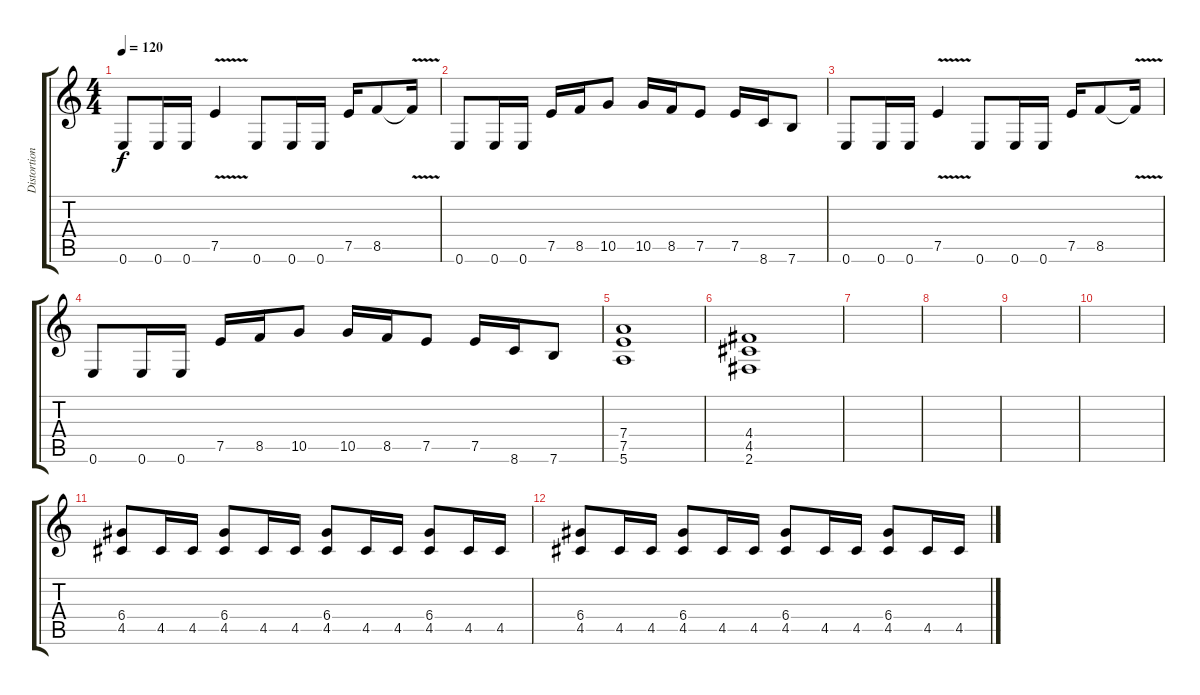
\track ("Distortion Guitar 1" "Distortion") {instrument distortionguitar}
\staff {score tabs}
\tuning (E4 B3 G3 D3 A2 E2) {hide}
\ts (4 4)
\tempo 120
\clef g2
\ks c
0.6.8{dy f} 0.6.16 0.6.16 7.5{v}.4 0.6.8 0.6.16 0.6.16 7.5.16 8.5.8 8.5{v t}.16 |
0.6.8 0.6.16 0.6.16 7.5.16 8.5.16 10.5.8 10.5.16 8.5.16 7.5.8 7.5.16 8.6.16 7.6.8 |
0.6.8 0.6.16 0.6.16 7.5{v}.4 0.6.8 0.6.16 0.6.16 7.5.16 8.5.8 8.5{v t}.16 |
0.6.8 0.6.16 0.6.16 7.5.16 8.5.16 10.5.8 10.5.16 8.5.16 7.5.8 7.5.16 8.6.16 7.6.8 |
(7.4 7.5 5.6).1 |
(4.4 4.5 2.6).1 |
|
|
|
|
(6.4 4.5).8 4.5.16 4.5.16 (6.4 4.5).8 4.5.16 4.5.16 (6.4 4.5).8 4.5.16 4.5.16 (6.4 4.5).8 4.5.16 4.5.16 |
(6.4 4.5).8 4.5.16 4.5.16 (6.4 4.5).8 4.5.16 4.5.16 (6.4 4.5).8 4.5.16 4.5.16 (6.4 4.5).8 4.5.16 4.5.16
